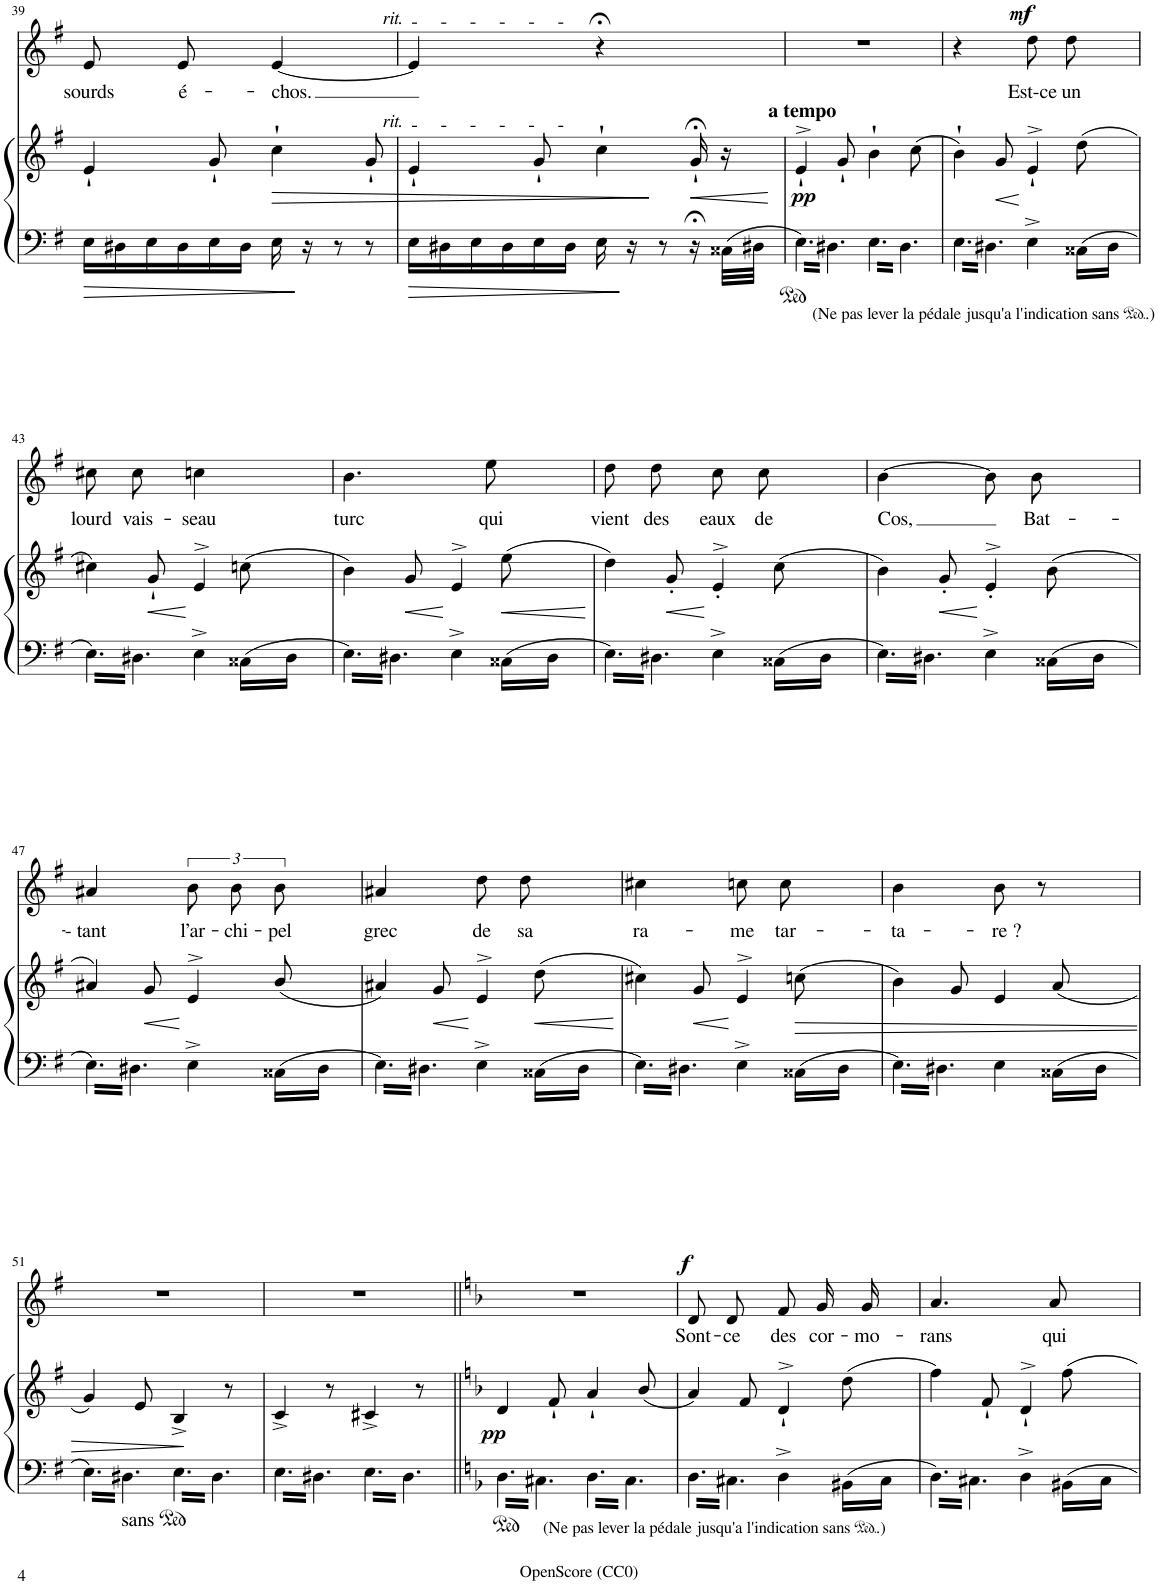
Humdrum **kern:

**kern	**kern	**dynam	**kern	**text	**dynam
*part2	*part2	*part2	*part1	*part1	*part1
*staff3	*staff2	*staff2/3	*staff1	*staff1	*staff1
*I"Piano	*	*	*I"Chant Voice	*	*
*I'Pno	*	*	*	*	*
!!LO:PB:g=z
*clefF4	*clefG2	*	*clefG2	*	*
*k[f#]	*k[f#]	*	*k[f#]	*	*
*M6/8	*M6/8	*	*M2/4	*	*
=39	=39	=39	=39	=39	=39
!	!	!	!	!LO:LY:b	!
16E\LL	4e`/	.	8e/L	sourds	.
16D#X\	.	.	.	.	.
!	!	!	!	!LO:LY:b	!
16E\	.	.	8e/J	é-	.
16D#\	.	.	.	.	.
!	!	!	!	!LO:LY:b	!
16E\	8g`/	.	[4e/	-chos.	.
16D#\JJ	.	.	.	.	.
!	!	!LO:HP:b	!	!	!
16E\	4cc`\	>	.	.	.
16r	.	.	.	.	.
8r	.	.	4ryy	.	.
8r	8g`/	.	.	.	.
=40	=40	=40	=40	=40	=40
!	!	!	!LO:TX:a:t=rit.	!	!
!	!LO:TX:a:t=rit.	!	!	!	!
16E\LL	4e`/	.	4e/]	.	.
16D#X\	.	.	.	.	.
16E\	.	.	.	.	.
16D#\	.	.	.	.	.
16E\	8g`/	.	4r;<	.	.
16D#\JJ	.	.	.	.	.
16E\	4cc`\	.	.	.	.
16r	.	.	.	.	.
8r	.	.	4ryy	.	.
!	!	!LO:HP:n=1:b	!	!	!
16r;<	16g;<`/	] <	.	.	.
32C##X\LLL	16r	.	.	.	.
32D#X\JJJ	.	.	.	.	.
.	.	[	.	.	.
=41	=41	=41	=41	=41	=41
!	!LO:TX:a:B:t=a tempo	!	!	!	!
!	!	!LO:DY:b	!	!	!
12..E\	4e`^>/	pp	2r	.	.
!LO:TX:b:t=(Ne pas lever la pédale jusqu'a l'indication sans	!	!	!	!	!
!LO:TX:b:t=.)	!	!	!	!	!
[16D#X\	.	.	.	.	.
8D#\]	8g`/	.	.	.	.
12..E\	4b`\	.	.	.	.
.	.	.	4ryy	.	.
[16D#\	.	.	.	.	.
8D#\]	(8cc\	.	.	.	.
=42	=42	=42	=42	=42	=42
12..E\	4b`\)	.	4r	.	.
[16D#X\	.	.	.	.	.
!	!	!LO:HP:b	!	!LO:LY:b	!LO:DY:a
8D#\]	8g/	<	8dd\L	Est-ce	mf
!	!	!	!	!LO:LY:b	!
4E^\	4e`^>/	[	8dd\J	un	.
.	.	.	4ryy	.	.
16C##X\LL	(8dd\	.	.	.	.
16D#\JJ	.	.	.	.	.
!!LO:LB:g=z
=43	=43	=43	=43	=43	=43
!	!	!	!	!LO:LY:b	!
12..E\	4cc#X\)	.	8cc#X\L	lourd	.
!	!	!	!	!LO:LY:b	!
.	.	.	8cc#\J	vais-	.
[16D#X\	.	.	.	.	.
!	!	!LO:HP:b	!	!LO:LY:b	!
8D#\]	8g`/	<	4ccn\	-seau	.
4E^\	4e^>/	[	.	.	.
.	.	.	4ryy	.	.
16C##X\LL	(8ccn\	.	.	.	.
16D#\JJ	.	.	.	.	.
=44	=44	=44	=44	=44	=44
!	!	!	!	!LO:LY:b	!
12..E\	4b\)	.	4.b\	turc	.
[16D#X\	.	.	.	.	.
!	!	!LO:HP:b	!	!	!
8D#\]	8g/	<	.	.	.
!	!	!	!	!LO:LY:b	!
4E^\	4e^>/	[	8ee\	qui	.
.	.	.	4ryy	.	.
!	!	!LO:HP:b	!	!	!
16C##X\LL	(8ee\	<	.	.	.
16D#\JJ	.	.	.	.	.
.	.	[	.	.	.
=45	=45	=45	=45	=45	=45
!	!	!	!	!LO:LY:b	!
12..E\	4dd\)	.	8dd\L	vient	.
!	!	!	!	!LO:LY:b	!
.	.	.	8dd\J	des	.
[16D#X\	.	.	.	.	.
!	!	!LO:HP:b	!	!LO:LY:b	!
8D#\]	8g'/	<	8cc\L	eaux	.
!	!	!	!	!LO:LY:b	!
4E^\	4e'^>/	[	8cc\J	de	.
.	.	.	4ryy	.	.
16C##X\LL	(8cc\	.	.	.	.
16D#\JJ	.	.	.	.	.
=46	=46	=46	=46	=46	=46
!	!	!	!	!LO:LY:b	!
12..E\	4b\)	.	[4b\	Cos,	.
[16D#X\	.	.	.	.	.
!	!	!LO:HP:b	!	!	!
8D#\]	8g'/	<	8b\L]	.	.
!	!	!	!	!LO:LY:b	!
4E^\	4e'^>/	[	8b\J	Bat-	.
.	.	.	4ryy	.	.
16C##X\LL	(8b\	.	.	.	.
16D#\JJ	.	.	.	.	.
!!LO:LB:g=z
=47	=47	=47	=47	=47	=47
!	!	!	!	!LO:LY:b	!
12..E\	4a#X/)	.	4a#X/	-- tant	.
[16D#X\	.	.	.	.	.
!	!	!LO:HP:b	!	!LO:LY:b	!
8D#\]	8g/	<	12b\L	l’ar-	.
!	!	!	!	!LO:LY:b	!
.	.	.	12b\	-chi-	.
4E^\	4e^>/	[	.	.	.
!	!	!	!	!LO:LY:b	!
.	.	.	12b\J	-pel	.
.	.	.	4ryy	.	.
16C##X\LL	(8b/	.	.	.	.
16D#\JJ	.	.	.	.	.
=48	=48	=48	=48	=48	=48
!	!	!	!	!LO:LY:b	!
12..E\	4a#X/)	.	4a#X/	grec	.
[16D#X\	.	.	.	.	.
!	!	!LO:HP:b	!	!LO:LY:b	!
8D#\]	8g/	<	8dd\L	de	.
!	!	!	!	!LO:LY:b	!
4E^\	4e^>/	[	8dd\J	sa	.
.	.	.	4ryy	.	.
!	!	!LO:HP:b	!	!	!
16C##X\LL	(8dd\	<	.	.	.
16D#\JJ	.	.	.	.	.
.	.	[	.	.	.
=49	=49	=49	=49	=49	=49
!	!	!	!	!LO:LY:b	!
12..E\	4cc#X\)	.	4cc#X\	ra-	.
[16D#X\	.	.	.	.	.
!	!	!LO:HP:b	!	!LO:LY:b	!
8D#\]	8g/	<	8ccn\L	-me	.
!	!	!	!	!LO:LY:b	!
4E^\	4e^>/	[	8cc\J	tar-	.
.	.	.	4ryy	.	.
!	!	!LO:HP:b	!	!	!
16C##X\LL	(8ccn\	>	.	.	.
16D#\JJ	.	.	.	.	.
=50	=50	=50	=50	=50	=50
!	!	!	!	!LO:LY:b	!
12..E\	4b\)	.	4b\	-ta-	.
[16D#X\	.	.	.	.	.
!	!	!	!	!LO:LY:b	!
8D#\]	8g/	.	8b\	-re ?	.
4E\	4e/	.	8r	.	.
.	.	.	4ryy	.	.
16C##X\LL	(8a/	.	.	.	.
16D#\JJ	.	.	.	.	.
!!LO:LB:g=z
=51	=51	=51	=51	=51	=51
12..E\	4g/)	.	2r	.	.
[16D#X\	.	.	.	.	.
8D#\]	8e/	.	.	.	.
12..E\	4B^/	.	.	.	.
.	.	.	4ryy	.	.
[16D#\	.	.	.	.	.
8D#\]	8r	]	.	.	.
=52	=52	=52	=52	=52	=52
12..E\	4c^/	.	2r	.	.
[16D#X\	.	.	.	.	.
8D#\]	8r	.	.	.	.
12..E\	4c#X^/	.	.	.	.
.	.	.	4ryy	.	.
[16D#\	.	.	.	.	.
8D#\]	8r	.	.	.	.
=53||	=53||	=53||	=53||	=53||	=53||
*k[b-]	*k[b-]	*	*k[b-]	*	*
!	!	!LO:DY:b	!	!	!
12..D\	4d/	pp	2r	.	.
!LO:TX:b:t=(Ne pas lever la pédale jusqu'a l'indication sans	!	!	!	!	!
!LO:TX:b:t=.)	!	!	!	!	!
[16C#X\	.	.	.	.	.
8C#\]	8f`/	.	.	.	.
12..D\	4a`/	.	.	.	.
.	.	.	4ryy	.	.
[16C#\	.	.	.	.	.
8C#\]	(8b-/	.	.	.	.
=54	=54	=54	=54	=54	=54
!	!	!	!	!LO:LY:b	!LO:DY:a
12..D\	4a/)	.	8d/L	Sont-	f
!	!	!	!	!LO:LY:b	!
.	.	.	8d/J	-ce	.
[16C#X\	.	.	.	.	.
!	!	!	!	!LO:LY:b	!
8C#\]	8f/	.	8f/L	des	.
!	!	!	!	!LO:LY:b	!
4D^\	4d`^>/	.	16g/L	cor-	.
!	!	!	!	!LO:LY:b	!
.	.	.	16g/JJ	-mo-	.
.	.	.	4ryy	.	.
16BB#X\LL	(8dd\	.	.	.	.
16C#\JJ	.	.	.	.	.
=55	=55	=55	=55	=55	=55
!	!	!	!	!LO:LY:b	!
12..D\	4ff\)	.	4.a/	-rans	.
[16C#X\	.	.	.	.	.
8C#\]	8f`/	.	.	.	.
!	!	!	!	!LO:LY:b	!
4D^\	4d`^>/	.	8a/	qui	.
.	.	.	4ryy	.	.
16BB#X\LL	8ff\	.	.	.	.
16C#\JJ	.	.	.	.	.
=	=	=	=	=	=
*-	*-	*-	*-	*-	*-
